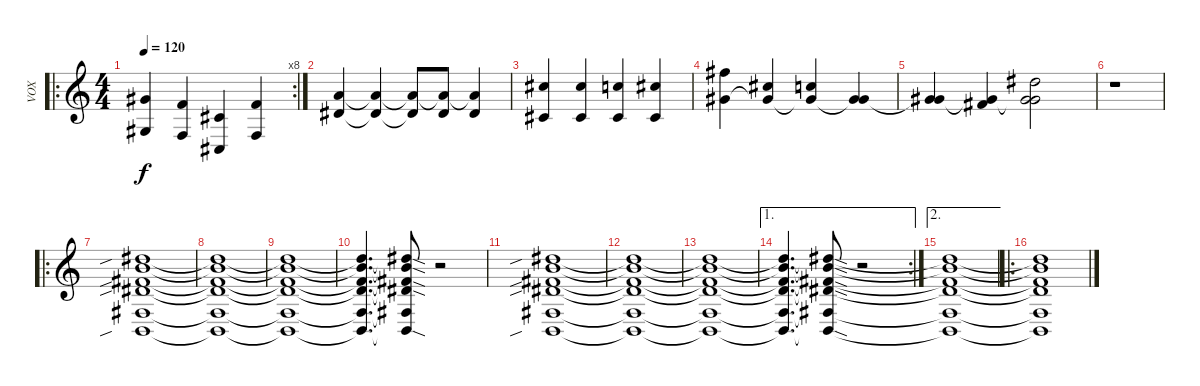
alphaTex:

\track ("VOX" "VOX") {instrument acousticgrandpiano}
\staff {score}
\tuning (Db5 Ab4 E4 B3 Gb3 B2) {hide}
\ro
\rc 8
\ts (4 4)
\tempo 120
\clef g2
\ks c
(9.4 9.6).4{dy f} (6.4 6.6).4 (2.4 2.6).4 (6.4 6.6).4 |
(5.3 4.4).4 (5.3{t} 4.4{t}).4 (5.3{t} 4.4{t}).8 (5.3{t} 4.4).8 (5.3{t} 4.4).4 |
(5.2 2.4).4 (5.2 2.4).4 (4.2 2.4).4 (5.2 2.4).4 |
(10.2 9.4).4 (5.2 9.4{t}).4 (4.2 9.4{t}).4 (0.2 9.4{t}).4 |
(0.2 9.4{t}).4 (2.3 9.4{t}).4 (2.1 0.2 9.4{t}).2 |
r.1 |
\ro
(2.1{sib} 3.2 2.3{sib} 4.4{sib} 0.5 0.6{sib}).1 |
(2.1{t} 3.2{t} 2.3{t} 4.4{t} 0.5{t} 0.6{t}).1 |
(2.1{t} 3.2{t} 2.3{t} 4.4{t} 0.5{t} 0.6{t}).1 |
(2.1{t} 3.2{t} 2.3{t} 4.4{t} 0.5{t} 0.6{t}).4{d} (2.1{sod t} 3.2{sod t} 2.3{sod t} 4.4{sod t} 0.5{t} 0.6{sod t}).8 r.2 |
(2.1{sib} 3.2 2.3{sib} 4.4{sib} 0.5 0.6{sib}).1 |
(2.1{t} 3.2{t} 2.3{t} 4.4{t} 0.5{t} 0.6{t}).1 |
(2.1{t} 3.2{t} 2.3{t} 4.4{t} 0.5{t} 0.6{t}).1 |
\ae 1
\rc 2
(2.1{t} 3.2{t} 2.3{t} 4.4{t} 0.5{t} 0.6{t}).4{d} (2.1{sod t} 3.2{sod t} 2.3{sod t} 4.4{sod t} 0.5{t} 0.6{sod t}).8 r.2 |
\ae 2
(2.1{t} 3.2{t} 2.3{t} 4.4{t} 0.5{t} 0.6{t}).1 |
\ro
(2.1{t} 3.2{t} 2.3{t} 4.4{t} 0.5{t} 0.6{t}).1
